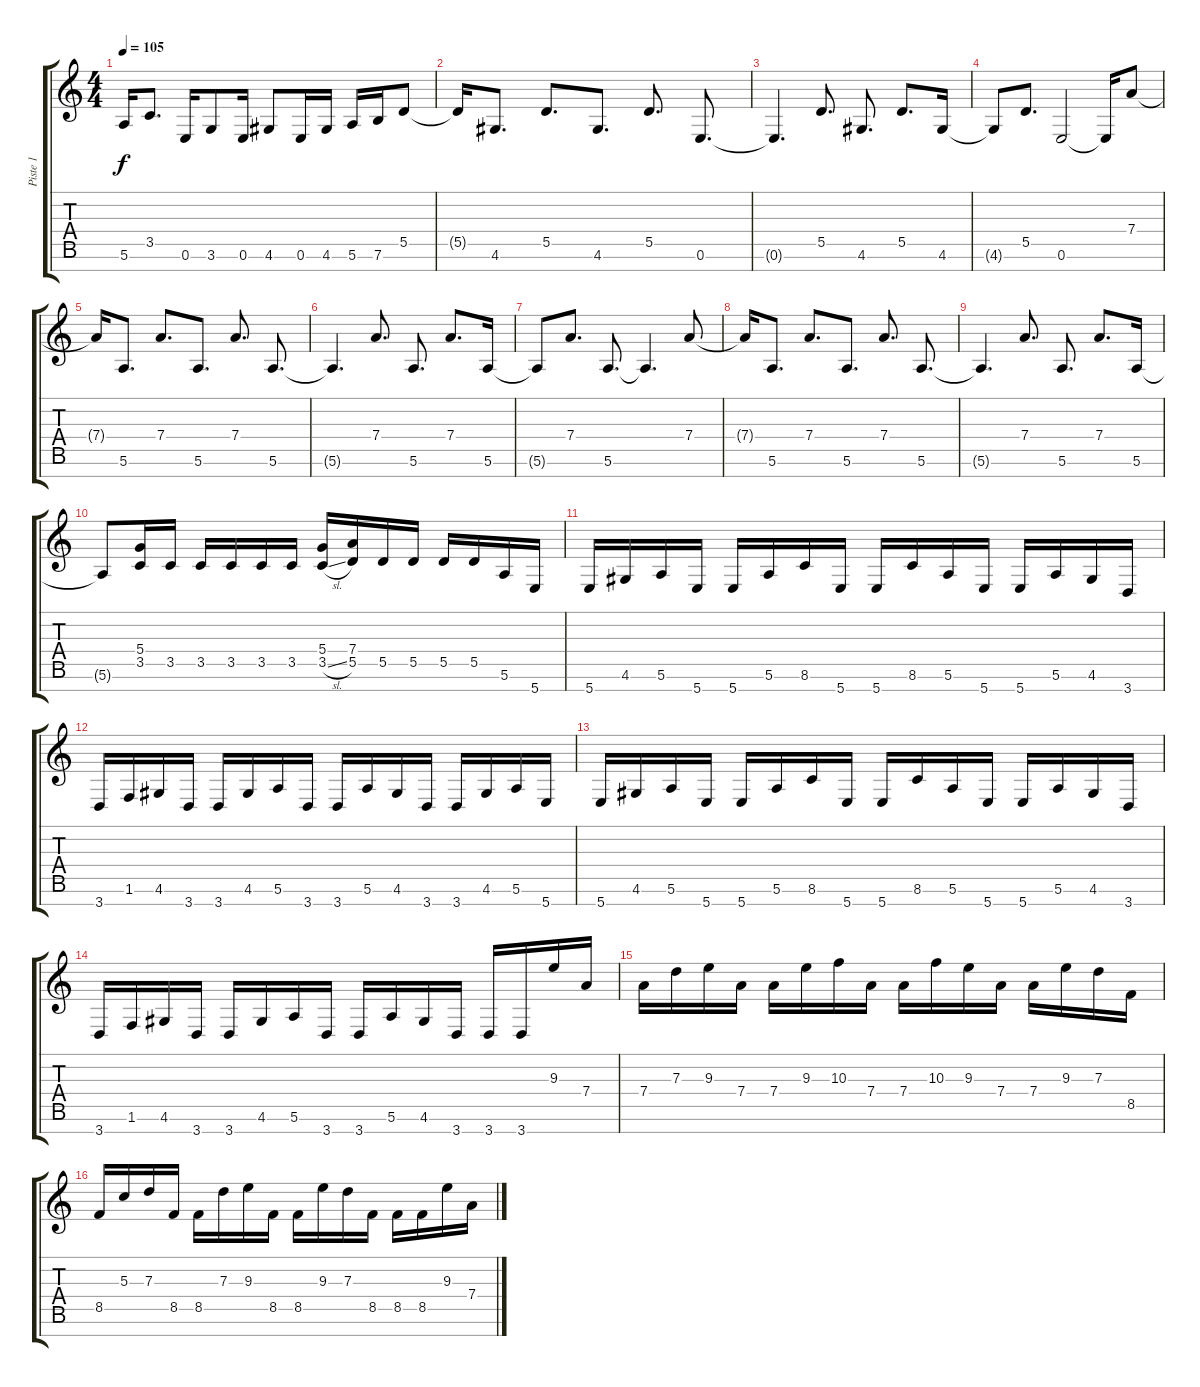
\track ("Piste 1" "Piste 1") {instrument distortionguitar}
\staff {score tabs}
\tuning (E4 B3 G3 D3 A2 E2 B1) {hide}
\ts (4 4)
\tempo 105
\clef g2
\ks c
5.6.16{dy f} 3.5.8{d} 0.6.16 3.6.8 0.6.16 4.6.8 0.6.16 4.6.16 5.6.16 7.6.16 5.5.8 |
5.5{t}.16 4.6.8{d} 5.5.8{d} 4.6.8{d} 5.5.8{d} 0.6.8{d} |
0.6{t}.4{d} 5.5.8{d} 4.6.8{d} 5.5.8{d} 4.6.16 |
4.6{t}.8 5.5.8{d} 0.6.2 0.6{t}.16 7.4.8 |
7.4{t}.16 5.6.8{d} 7.4.8{d} 5.6.8{d} 7.4.8{d} 5.6.8{d} |
5.6{t}.4{d} 7.4.8{d} 5.6.8{d} 7.4.8{d} 5.6.16 |
5.6{t}.8 7.4.8{d} 5.6.8{d} 5.6{t}.4{d} 7.4.8 |
7.4{t}.16 5.6.8{d} 7.4.8{d} 5.6.8{d} 7.4.8{d} 5.6.8{d} |
5.6{t}.4{d} 7.4.8{d} 5.6.8{d} 7.4.8{d} 5.6.16 |
5.6{t}.8 (5.4 3.5).16 3.5.16 3.5.16 3.5.16 3.5.16 3.5.16 (5.4 3.5{sl}).16 (7.4 5.5).16 5.5.16 5.5.16 5.5.16 5.5.16 5.6.16 5.7.16 |
5.7.16 4.6.16 5.6.16 5.7.16 5.7.16 5.6.16 8.6.16 5.7.16 5.7.16 8.6.16 5.6.16 5.7.16 5.7.16 5.6.16 4.6.16 3.7.16 |
3.7.16 1.6.16 4.6.16 3.7.16 3.7.16 4.6.16 5.6.16 3.7.16 3.7.16 5.6.16 4.6.16 3.7.16 3.7.16 4.6.16 5.6.16 5.7.16 |
5.7.16 4.6.16 5.6.16 5.7.16 5.7.16 5.6.16 8.6.16 5.7.16 5.7.16 8.6.16 5.6.16 5.7.16 5.7.16 5.6.16 4.6.16 3.7.16 |
3.7.16 1.6.16 4.6.16 3.7.16 3.7.16 4.6.16 5.6.16 3.7.16 3.7.16 5.6.16 4.6.16 3.7.16 3.7.16 3.7.16 9.3.16 7.4.16 |
7.4.16 7.3.16 9.3.16 7.4.16 7.4.16 9.3.16 10.3.16 7.4.16 7.4.16 10.3.16 9.3.16 7.4.16 7.4.16 9.3.16 7.3.16 8.5.16 |
8.5.16 5.3.16 7.3.16 8.5.16 8.5.16 7.3.16 9.3.16 8.5.16 8.5.16 9.3.16 7.3.16 8.5.16 8.5.16 8.5.16 9.3.16 7.4.16
